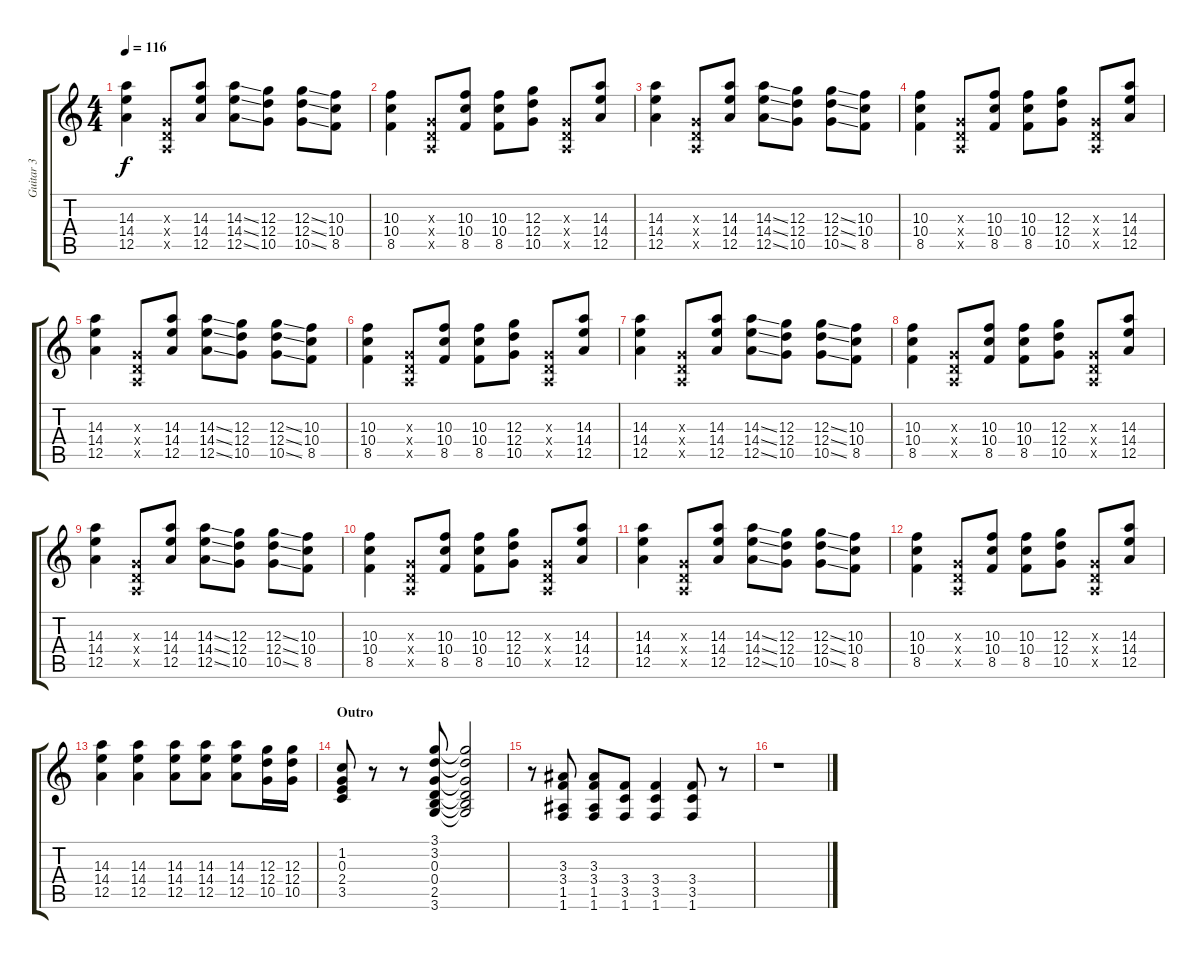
\track ("Guitar 3" "Guitar 3") {instrument overdrivenguitar}
\staff {score tabs}
\tuning (E4 B3 G3 D3 A2 E2) {hide}
\ts (4 4)
\tempo 116
\clef g2
\ks c
(14.3 14.4 12.5).4{dy f} (0.3{x} 0.4{x} 0.5{x}).8 (14.3 14.4 12.5).8 (14.3{ss} 14.4{ss} 12.5{ss}).8 (12.3 12.4 10.5).8 (12.3{ss} 12.4{ss} 10.5{ss}).8 (10.3 10.4 8.5).8 |
(10.3 10.4 8.5).4 (0.3{x} 0.4{x} 0.5{x}).8 (10.3 10.4 8.5).8 (10.3 10.4 8.5).8 (12.3 12.4 10.5).8 (0.3{x} 0.4{x} 0.5{x}).8 (14.3 14.4 12.5).8 |
(14.3 14.4 12.5).4 (0.3{x} 0.4{x} 0.5{x}).8 (14.3 14.4 12.5).8 (14.3{ss} 14.4{ss} 12.5{ss}).8 (12.3 12.4 10.5).8 (12.3{ss} 12.4{ss} 10.5{ss}).8 (10.3 10.4 8.5).8 |
(10.3 10.4 8.5).4 (0.3{x} 0.4{x} 0.5{x}).8 (10.3 10.4 8.5).8 (10.3 10.4 8.5).8 (12.3 12.4 10.5).8 (0.3{x} 0.4{x} 0.5{x}).8 (14.3 14.4 12.5).8 |
(14.3 14.4 12.5).4 (0.3{x} 0.4{x} 0.5{x}).8 (14.3 14.4 12.5).8 (14.3{ss} 14.4{ss} 12.5{ss}).8 (12.3 12.4 10.5).8 (12.3{ss} 12.4{ss} 10.5{ss}).8 (10.3 10.4 8.5).8 |
(10.3 10.4 8.5).4 (0.3{x} 0.4{x} 0.5{x}).8 (10.3 10.4 8.5).8 (10.3 10.4 8.5).8 (12.3 12.4 10.5).8 (0.3{x} 0.4{x} 0.5{x}).8 (14.3 14.4 12.5).8 |
(14.3 14.4 12.5).4 (0.3{x} 0.4{x} 0.5{x}).8 (14.3 14.4 12.5).8 (14.3{ss} 14.4{ss} 12.5{ss}).8 (12.3 12.4 10.5).8 (12.3{ss} 12.4{ss} 10.5{ss}).8 (10.3 10.4 8.5).8 |
(10.3 10.4 8.5).4 (0.3{x} 0.4{x} 0.5{x}).8 (10.3 10.4 8.5).8 (10.3 10.4 8.5).8 (12.3 12.4 10.5).8 (0.3{x} 0.4{x} 0.5{x}).8 (14.3 14.4 12.5).8 |
(14.3 14.4 12.5).4 (0.3{x} 0.4{x} 0.5{x}).8 (14.3 14.4 12.5).8 (14.3{ss} 14.4{ss} 12.5{ss}).8 (12.3 12.4 10.5).8 (12.3{ss} 12.4{ss} 10.5{ss}).8 (10.3 10.4 8.5).8 |
(10.3 10.4 8.5).4 (0.3{x} 0.4{x} 0.5{x}).8 (10.3 10.4 8.5).8 (10.3 10.4 8.5).8 (12.3 12.4 10.5).8 (0.3{x} 0.4{x} 0.5{x}).8 (14.3 14.4 12.5).8 |
(14.3 14.4 12.5).4 (0.3{x} 0.4{x} 0.5{x}).8 (14.3 14.4 12.5).8 (14.3{ss} 14.4{ss} 12.5{ss}).8 (12.3 12.4 10.5).8 (12.3{ss} 12.4{ss} 10.5{ss}).8 (10.3 10.4 8.5).8 |
(10.3 10.4 8.5).4 (0.3{x} 0.4{x} 0.5{x}).8 (10.3 10.4 8.5).8 (10.3 10.4 8.5).8 (12.3 12.4 10.5).8 (0.3{x} 0.4{x} 0.5{x}).8 (14.3 14.4 12.5).8 |
(14.3 14.4 12.5).4 (14.3 14.4 12.5).4 (14.3 14.4 12.5).8 (14.3 14.4 12.5).8 (14.3 14.4 12.5).8 (12.3 12.4 10.5).16 (12.3 12.4 10.5).16 |
\section ("" "Outro")
(1.2 0.3 2.4 3.5).8 r.8 r.8 (3.1 3.2 0.3 0.4 2.5 3.6).8 (3.1{t} 3.2{t} 0.3{t} 0.4{t} 2.5{t} 3.6{t}).2 |
r.8 (3.3 3.4 1.5 1.6).8 (3.3 3.4 1.5 1.6).8 (3.4 3.5 1.6).8 (3.4 3.5 1.6).4 (3.4 3.5 1.6).8 r.8 |
r.1
